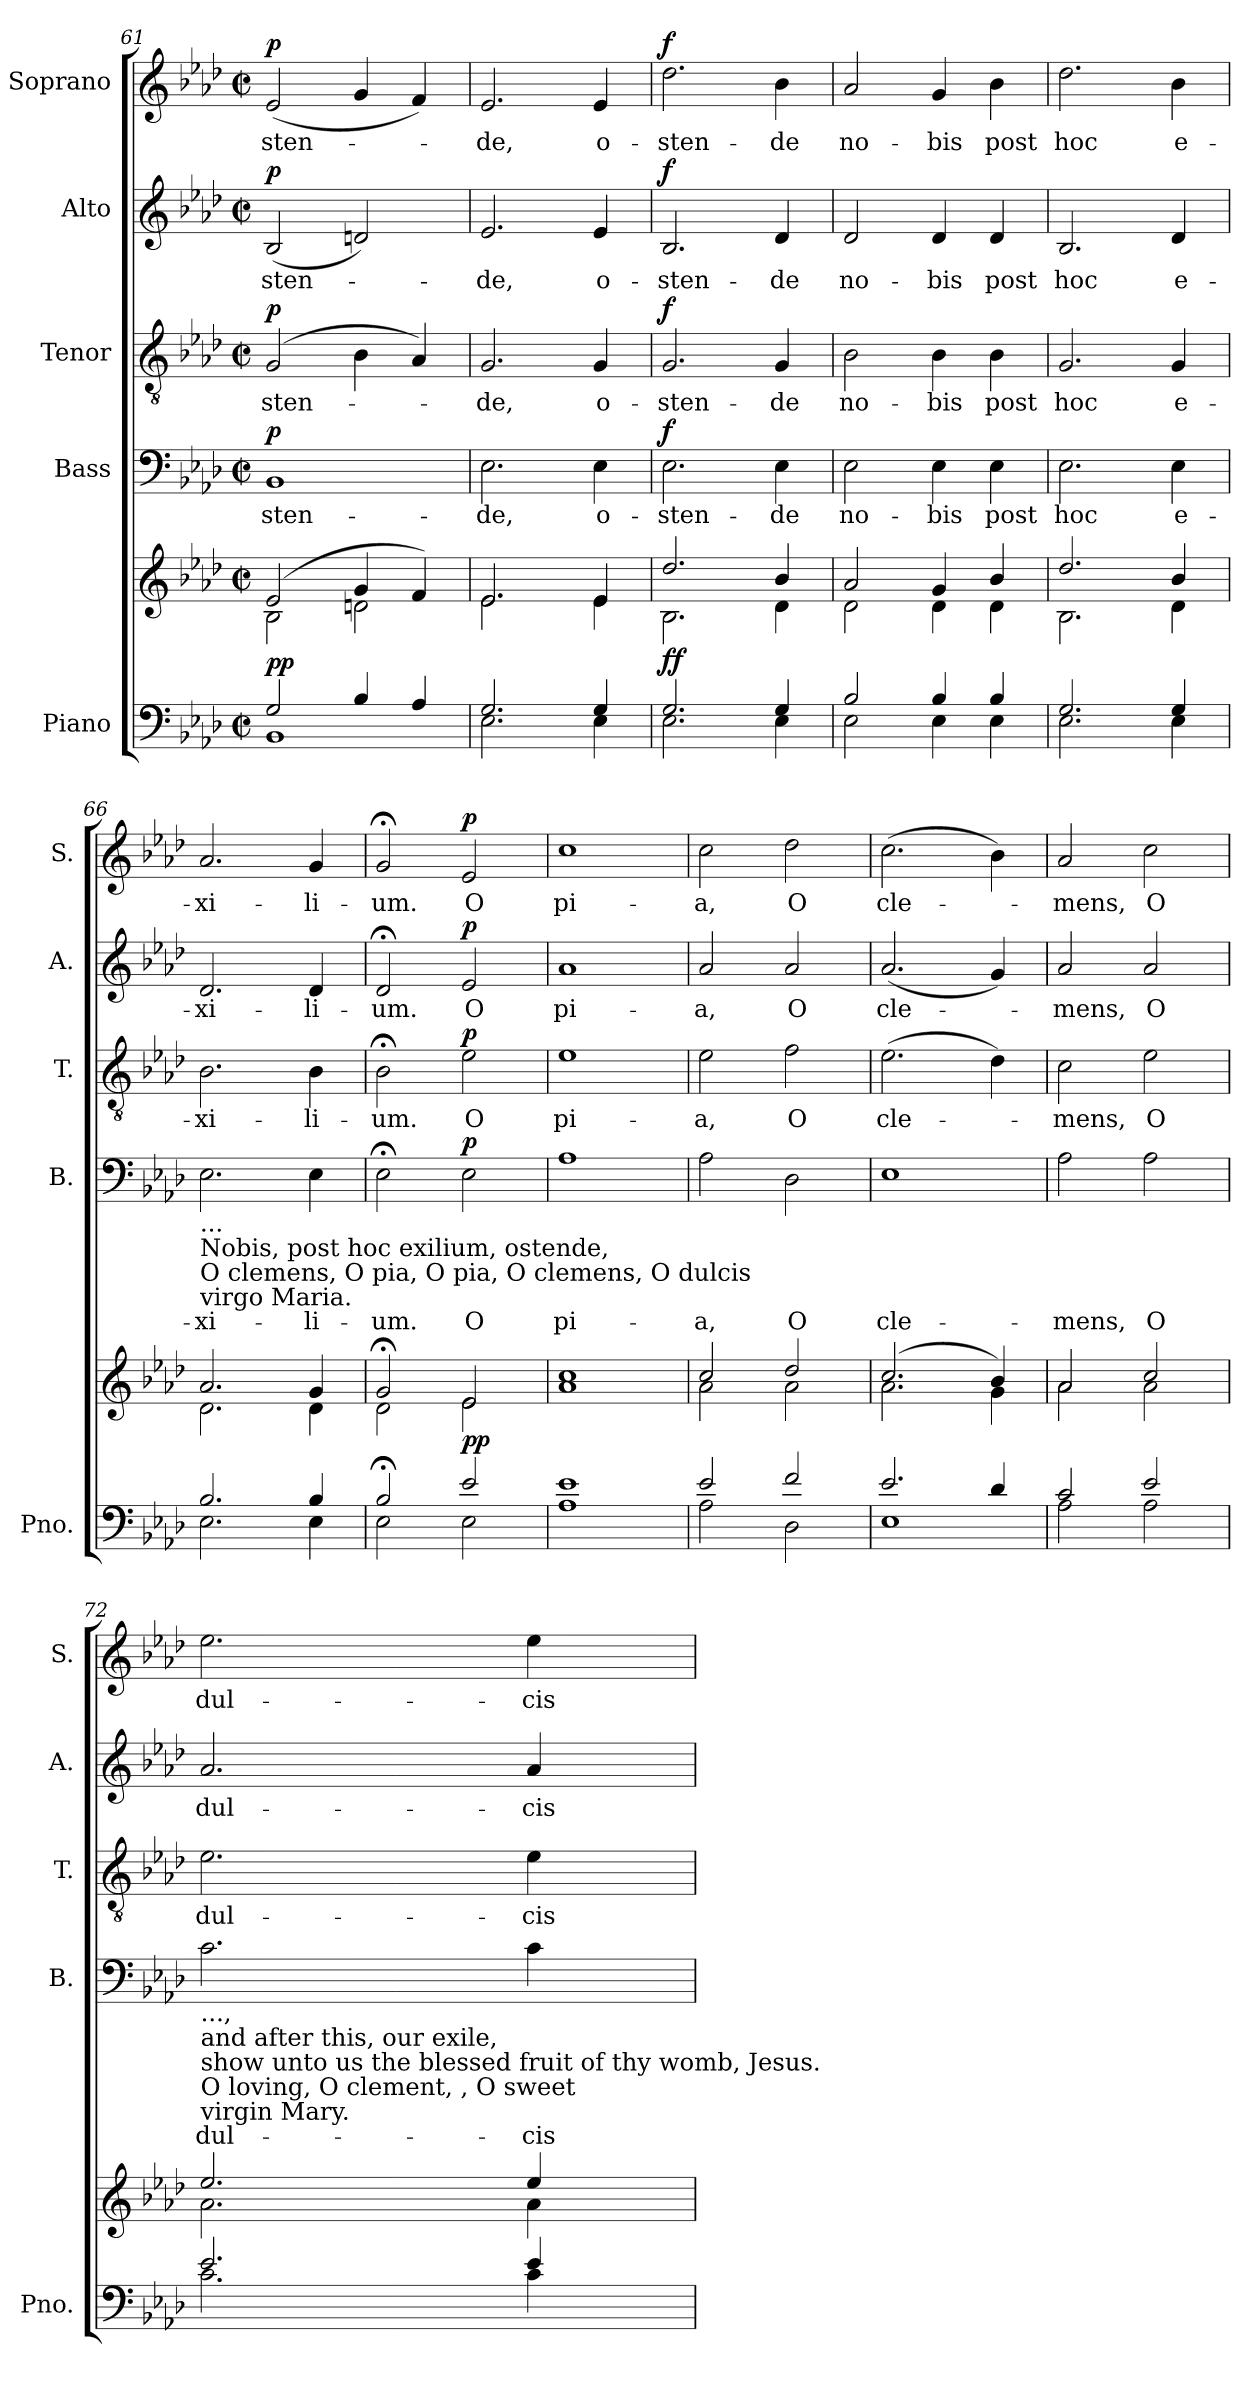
**kern	**kern	**dynam	**kern	**text	**dynam	**kern	**text	**dynam	**kern	**text	**dynam	**kern	**text	**dynam
*part5	*part5	*part5	*part4	*part4	*part4	*part3	*part3	*part3	*part2	*part2	*part2	*part1	*part1	*part1
*staff6	*staff5	*staff5/6	*staff4	*staff4	*staff4	*staff3	*staff3	*staff3	*staff2	*staff2	*staff2	*staff1	*staff1	*staff1
*I"Piano	*	*	*I"Bass	*	*	*I"Tenor	*	*	*I"Alto	*	*	*I"Soprano	*	*
*I'Pno.	*	*	*I'B.	*	*	*I'T.	*	*	*I'A.	*	*	*I'S.	*	*
*clefF4	*clefG2	*	*clefF4	*	*	*clefGv2	*	*	*clefG2	*	*	*clefG2	*	*
*k[b-e-a-d-]	*k[b-e-a-d-]	*	*k[b-e-a-d-]	*	*	*k[b-e-a-d-]	*	*	*k[b-e-a-d-]	*	*	*k[b-e-a-d-]	*	*
*A-:	*A-:	*	*A-:	*	*	*A-:	*	*	*A-:	*	*	*A-:	*	*
*M2/2	*M2/2	*	*M2/2	*	*	*M2/2	*	*	*M2/2	*	*	*M2/2	*	*
*met(c|)	*met(c|)	*	*met(c|)	*	*	*met(c|)	*	*	*met(c|)	*	*	*met(c|)	*	*
=61	=61	=61	=61	=61	=61	=61	=61	=61	=61	=61	=61	=61	=61	=61
*^	*^	*	*	*	*	*	*	*	*	*	*	*	*	*
!	!	!	!	!LO:DY:a=2	!	!LO:LY:b	!	!	!LO:LY:b	!	!	!LO:LY:b	!	!	!LO:LY:b	!
!	!	!	!	!LO:DY:n=1:a	!	!	!LO:DY:a	!	!	!LO:DY:a	!	!	!LO:DY:b	!	!	!LO:DY:a
2G/	1BB-	(<2e-i/	2B-\	p p	1BB-	sten-	p	(>2G/	sten-	p	(<2B-/	sten-	p	(<2e-i/	sten-	p
4B-/	.	4g/	2dn\	.	.	.	.	4B-\	.	.	2dn/)	.	.	4g/	.	.
4A-/	.	4f/)	.	.	.	.	.	4A-/)	.	.	.	.	.	4f/)	.	.
=62	=62	=62	=62	=62	=62	=62	=62	=62	=62	=62	=62	=62	=62	=62	=62	=62
!	!	!	!	!	!	!LO:LY:b	!	!	!LO:LY:b	!	!	!LO:LY:b	!	!	!LO:LY:b	!
2.G/	2.E-\	2.e-/	2.e-\	.	2.E-\	-de,	.	2.G/	de,	.	2.e-/	de,	.	2.e-/	de,	.
!	!	!	!	!	!	!LO:LY:b	!	!	!LO:LY:b	!	!	!LO:LY:b	!	!	!LO:LY:b	!
4G/	4E-\	4e-/	4e-\	.	4E-\	o-	.	4G/	o-	.	4e-/	o-	.	4e-/	o-	.
=63	=63	=63	=63	=63	=63	=63	=63	=63	=63	=63	=63	=63	=63	=63	=63	=63
!	!	!	!	!LO:DY:a=2	!	!LO:LY:b	!	!	!LO:LY:b	!	!	!LO:LY:b	!	!	!LO:LY:b	!
!	!	!	!	!LO:DY:n=1:a	!	!	!LO:DY:a	!	!	!LO:DY:a	!	!	!LO:DY:b	!	!	!LO:DY:a
2.G/	2.E-\	2.dd-i/	2.B-\	f f	2.E-\	sten-	f	2.G/	sten-	f	2.B-/	sten-	f	2.dd-i\	sten-	f
!	!	!	!	!	!	!LO:LY:b	!	!	!LO:LY:b	!	!	!LO:LY:b	!	!	!LO:LY:b	!
4G/	4E-\	4b-/	4d-i\	.	4E-\	-de	.	4G/	-de	.	4d-i/	-de	.	4b-\	-de	.
=64	=64	=64	=64	=64	=64	=64	=64	=64	=64	=64	=64	=64	=64	=64	=64	=64
!	!	!	!	!	!	!LO:LY:b	!	!	!LO:LY:b	!	!	!LO:LY:b	!	!	!LO:LY:b	!
2B-/	2E-\	2a-/	2d-\	.	2E-\	no-	.	2B-\	no-	.	2d-/	no-	.	2a-/	no-	.
!	!	!	!	!	!	!LO:LY:b	!	!	!LO:LY:b	!	!	!LO:LY:b	!	!	!LO:LY:b	!
4B-/	4E-\	4g/	4d-\	.	4E-\	-bis	.	4B-\	-bis	.	4d-/	-bis	.	4g/	-bis	.
!	!	!	!	!	!	!LO:LY:b	!	!	!LO:LY:b	!	!	!LO:LY:b	!	!	!LO:LY:b	!
4B-/	4E-\	4b-/	4d-\	.	4E-\	post	.	4B-\	post	.	4d-/	post	.	4b-\	post	.
!!LO:LB:g=z
=65	=65	=65	=65	=65	=65	=65	=65	=65	=65	=65	=65	=65	=65	=65	=65	=65
!	!	!	!	!	!	!LO:LY:b	!	!	!LO:LY:b	!	!	!LO:LY:b	!	!	!LO:LY:b	!
2.G/	2.E-\	2.dd-/	2.B-\	.	2.E-\	hoc	.	2.G/	hoc	.	2.B-/	hoc	.	2.dd-\	hoc	.
!	!	!	!	!	!	!LO:LY:b	!	!	!LO:LY:b	!	!	!LO:LY:b	!	!	!LO:LY:b	!
4G/	4E-\	4b-/	4d-\	.	4E-\	e-	.	4G/	e-	.	4d-/	e-	.	4b-\	e-	.
=66	=66	=66	=66	=66	=66	=66	=66	=66	=66	=66	=66	=66	=66	=66	=66	=66
!	!	!	!	!	!LO:TX:b:t=...	!	!	!	!	!	!	!	!	!	!	!
!	!	!	!	!	!LO:TX:b:t=Nobis, post hoc exilium, ostende,	!	!	!	!	!	!	!	!	!	!	!
!	!	!	!	!	!LO:TX:b:t=O clemens, O pia, O pia, O clemens, O dulcis	!	!	!	!	!	!	!	!	!	!	!
!	!	!	!	!	!LO:TX:b:t=virgo Maria.	!	!	!	!	!	!	!	!	!	!	!
!	!	!	!	!	!	!LO:LY:b	!	!	!LO:LY:b	!	!	!LO:LY:b	!	!	!LO:LY:b	!
2.B-/	2.E-\	2.a-/	2.d-\	.	2.E-\	-xi-	.	2.B-\	-xi-	.	2.d-/	-xi-	.	2.a-/	-xi-	.
!	!	!	!	!	!	!LO:LY:b	!	!	!LO:LY:b	!	!	!LO:LY:b	!	!	!LO:LY:b	!
4B-/	4E-\	4g/	4d-\	.	4E-\	-li-	.	4B-\	-li-	.	4d-/	-li-	.	4g/	-li-	.
=67	=67	=67	=67	=67	=67	=67	=67	=67	=67	=67	=67	=67	=67	=67	=67	=67
!	!	!	!	!	!	!LO:LY:b	!	!	!LO:LY:b	!	!	!LO:LY:b	!	!	!LO:LY:b	!
2B-;</	2E-\	2g;</	2d-\	.	2E-;<\	-um.	.	2B-;<\	-um.	.	2d-;</	-um.	.	2g;</	-um.	.
!	!	!	!	!LO:DY:a=2	!	!LO:LY:b	!	!	!LO:LY:b	!	!	!LO:LY:b	!	!	!LO:LY:b	!
!	!	!	!	!LO:DY:n=1:a	!	!	!LO:DY:a	!	!	!LO:DY:a	!	!	!LO:DY:a	!	!	!LO:DY:a
2e-/	2E-\	2e-/	2e-\	p p	2E-\	O	p	2e-\	O	p	2e-/	O	p	2e-/	O	p
=68	=68	=68	=68	=68	=68	=68	=68	=68	=68	=68	=68	=68	=68	=68	=68	=68
!	!	!	!	!	!	!LO:LY:b	!	!	!LO:LY:b	!	!	!LO:LY:b	!	!	!LO:LY:b	!
1e-	1A-	1cc	1a-	.	1A-	pi-	.	1e-	pi-	.	1a-	pi-	.	1cc	pi-	.
=69	=69	=69	=69	=69	=69	=69	=69	=69	=69	=69	=69	=69	=69	=69	=69	=69
!	!	!	!	!	!	!LO:LY:b	!	!	!LO:LY:b	!	!	!LO:LY:b	!	!	!LO:LY:b	!
2e-/	2A-\	2cc/	2a-\	.	2A-\	-a,	.	2e-\	-a,	.	2a-/	-a,	.	2cc\	-a,	.
!	!	!	!	!	!	!LO:LY:b	!	!	!LO:LY:b	!	!	!LO:LY:b	!	!	!LO:LY:b	!
2f/	2D-\	2dd-/	2a-\	.	2D-\	O	.	2f\	O	.	2a-/	O	.	2dd-\	O	.
=70	=70	=70	=70	=70	=70	=70	=70	=70	=70	=70	=70	=70	=70	=70	=70	=70
!	!	!	!	!	!	!LO:LY:b	!	!	!LO:LY:b	!	!	!LO:LY:b	!	!	!LO:LY:b	!
2.e-/	1E-	(>2.cc/	2.a-\	.	1E-	cle-	.	(>2.e-\	cle-	.	(<2.a-/	cle-	.	(>2.cc\	cle-	.
4d-/	.	4b-/)	4g\	.	.	.	.	4d-\)	.	.	4g/)	.	.	4b-\)	.	.
=71	=71	=71	=71	=71	=71	=71	=71	=71	=71	=71	=71	=71	=71	=71	=71	=71
!	!	!	!	!	!	!LO:LY:b	!	!	!LO:LY:b	!	!	!LO:LY:b	!	!	!LO:LY:b	!
2c/	2A-\	2a-/	2a-\	.	2A-\	-mens,	.	2c\	mens,	.	2a-/	mens,	.	2a-/	mens,	.
!	!	!	!	!	!	!LO:LY:b	!	!	!LO:LY:b	!	!	!LO:LY:b	!	!	!LO:LY:b	!
2e-/	2A-\	2cc/	2a-\	.	2A-\	O	.	2e-\	O	.	2a-/	O	.	2cc\	O	.
=72	=72	=72	=72	=72	=72	=72	=72	=72	=72	=72	=72	=72	=72	=72	=72	=72
!	!	!	!	!	!LO:TX:b:t=...,	!	!	!	!	!	!	!	!	!	!	!
!	!	!	!	!	!LO:TX:b:t=and after this, our exile,	!	!	!	!	!	!	!	!	!	!	!
!	!	!	!	!	!LO:TX:b:t=show unto us the blessed fruit of thy womb, Jesus.	!	!	!	!	!	!	!	!	!	!	!
!	!	!	!	!	!LO:TX:b:t=O  loving, O clement, , O sweet	!	!	!	!	!	!	!	!	!	!	!
!	!	!	!	!	!LO:TX:b:t=virgin Mary.	!	!	!	!	!	!	!	!	!	!	!
!	!	!	!	!	!	!LO:LY:b	!	!	!LO:LY:b	!	!	!LO:LY:b	!	!	!LO:LY:b	!
2.e-/	2.c\	2.ee-/	2.a-\	.	2.c\	dul-	.	2.e-\	dul-	.	2.a-/	dul-	.	2.ee-\	dul-	.
!	!	!	!	!	!	!LO:LY:b	!	!	!LO:LY:b	!	!	!LO:LY:b	!	!	!LO:LY:b	!
4e-/	4c\	4ee-/	4a-\	.	4c\	-cis	.	4e-\	-cis	.	4a-/	-cis	.	4ee-\	-cis	.
*v	*v	*	*	*	*	*	*	*	*	*	*	*	*	*	*	*
*	*v	*v	*	*	*	*	*	*	*	*	*	*	*	*	*
=	=	=	=	=	=	=	=	=	=	=	=	=	=	=
*-	*-	*-	*-	*-	*-	*-	*-	*-	*-	*-	*-	*-	*-	*-
